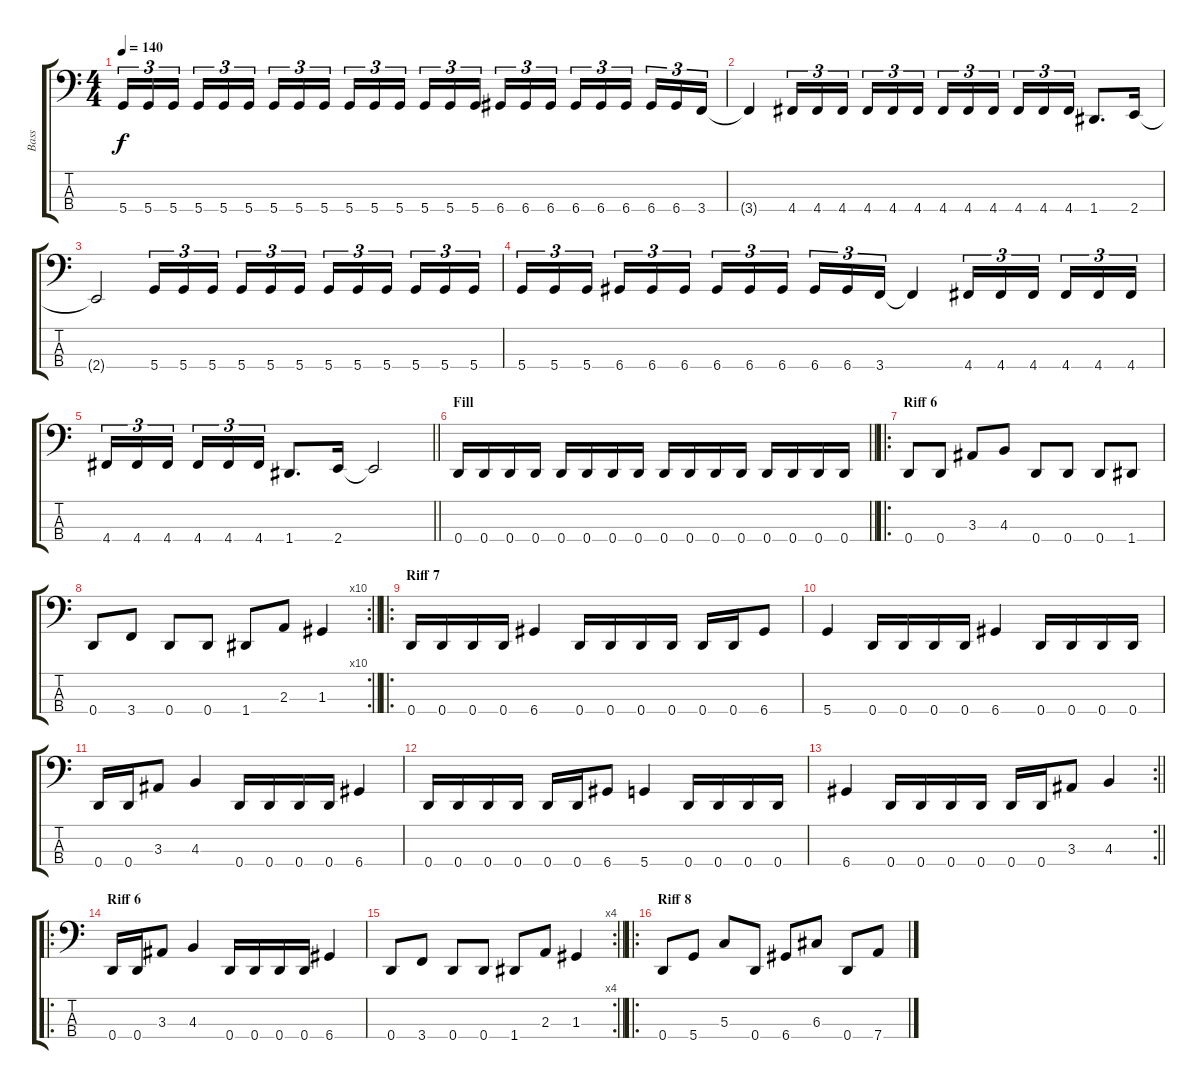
\track ("Bass" "Bass") {instrument electricbassfinger}
\staff {score tabs}
\tuning (F2 C2 G1 D1) {hide}
\ts (4 4)
\tempo 140
\clef f4
\ks c
5.4.16{tu (3 2) dy f} 5.4.16{tu (3 2)} 5.4.16{tu (3 2) beam splitsecondary} 5.4.16{tu (3 2)} 5.4.16{tu (3 2)} 5.4.16{tu (3 2)} 5.4.16{tu (3 2)} 5.4.16{tu (3 2)} 5.4.16{tu (3 2) beam splitsecondary} 5.4.16{tu (3 2)} 5.4.16{tu (3 2)} 5.4.16{tu (3 2)} 5.4.16{tu (3 2)} 5.4.16{tu (3 2)} 5.4.16{tu (3 2) beam splitsecondary} 6.4.16{tu (3 2)} 6.4.16{tu (3 2)} 6.4.16{tu (3 2)} 6.4.16{tu (3 2)} 6.4.16{tu (3 2)} 6.4.16{tu (3 2) beam splitsecondary} 6.4.16{tu (3 2)} 6.4.16{tu (3 2)} 3.4.16{tu (3 2)} |
3.4{t}.4 4.4.16{tu (3 2)} 4.4.16{tu (3 2)} 4.4.16{tu (3 2) beam splitsecondary} 4.4.16{tu (3 2)} 4.4.16{tu (3 2)} 4.4.16{tu (3 2)} 4.4.16{tu (3 2)} 4.4.16{tu (3 2)} 4.4.16{tu (3 2) beam splitsecondary} 4.4.16{tu (3 2)} 4.4.16{tu (3 2)} 4.4.16{tu (3 2)} 1.4.8{d} 2.4.16 |
2.4{t}.2 5.4.16{tu (3 2)} 5.4.16{tu (3 2)} 5.4.16{tu (3 2) beam splitsecondary} 5.4.16{tu (3 2)} 5.4.16{tu (3 2)} 5.4.16{tu (3 2)} 5.4.16{tu (3 2)} 5.4.16{tu (3 2)} 5.4.16{tu (3 2) beam splitsecondary} 5.4.16{tu (3 2)} 5.4.16{tu (3 2)} 5.4.16{tu (3 2)} |
5.4.16{tu (3 2)} 5.4.16{tu (3 2)} 5.4.16{tu (3 2) beam splitsecondary} 6.4.16{tu (3 2)} 6.4.16{tu (3 2)} 6.4.16{tu (3 2)} 6.4.16{tu (3 2)} 6.4.16{tu (3 2)} 6.4.16{tu (3 2) beam splitsecondary} 6.4.16{tu (3 2)} 6.4.16{tu (3 2)} 3.4.16{tu (3 2)} 3.4{t}.4 4.4.16{tu (3 2)} 4.4.16{tu (3 2)} 4.4.16{tu (3 2) beam splitsecondary} 4.4.16{tu (3 2)} 4.4.16{tu (3 2)} 4.4.16{tu (3 2)} |
\barLineRight lightlight
4.4.16{tu (3 2)} 4.4.16{tu (3 2)} 4.4.16{tu (3 2) beam splitsecondary} 4.4.16{tu (3 2)} 4.4.16{tu (3 2)} 4.4.16{tu (3 2)} 1.4.8{d} 2.4.16 2.4{t}.2 |
\section ("" "Fill")
\barLineRight lightlight
0.4.16 0.4.16 0.4.16 0.4.16 0.4.16 0.4.16 0.4.16 0.4.16 0.4.16 0.4.16 0.4.16 0.4.16 0.4.16 0.4.16 0.4.16 0.4.16 |
\ro
\section ("" "Riff 6")
0.4.8 0.4.8 3.3.8 4.3.8 0.4.8 0.4.8 0.4.8 1.4.8 |
\rc 10
\barLineRight lightlight
0.4.8 3.4.8 0.4.8 0.4.8 1.4.8 2.3.8 1.3.4 |
\ro
\section ("" "Riff 7")
0.4.16 0.4.16 0.4.16 0.4.16 6.4.4 0.4.16 0.4.16 0.4.16 0.4.16 0.4.16 0.4.16 6.4.8 |
5.4.4 0.4.16 0.4.16 0.4.16 0.4.16 6.4.4 0.4.16 0.4.16 0.4.16 0.4.16 |
0.4.16 0.4.16 3.3.8 4.3.4 0.4.16 0.4.16 0.4.16 0.4.16 6.4.4 |
0.4.16 0.4.16 0.4.16 0.4.16 0.4.16 0.4.16 6.4.8 5.4.4 0.4.16 0.4.16 0.4.16 0.4.16 |
\rc 2
\barLineRight lightlight
6.4.4 0.4.16 0.4.16 0.4.16 0.4.16 0.4.16 0.4.16 3.3.8 4.3.4 |
\ro
\section ("" "Riff 6")
0.4.16 0.4.16 3.3.8 4.3.4 0.4.16 0.4.16 0.4.16 0.4.16 6.4.4 |
\rc 4
\barLineRight lightlight
0.4.8 3.4.8 0.4.8 0.4.8 1.4.8 2.3.8 1.3.4 |
\ro
\section ("" "Riff 8")
0.4.8 5.4.8 5.3.8 0.4.8 6.4.8 6.3.8 0.4.8 7.4.8
